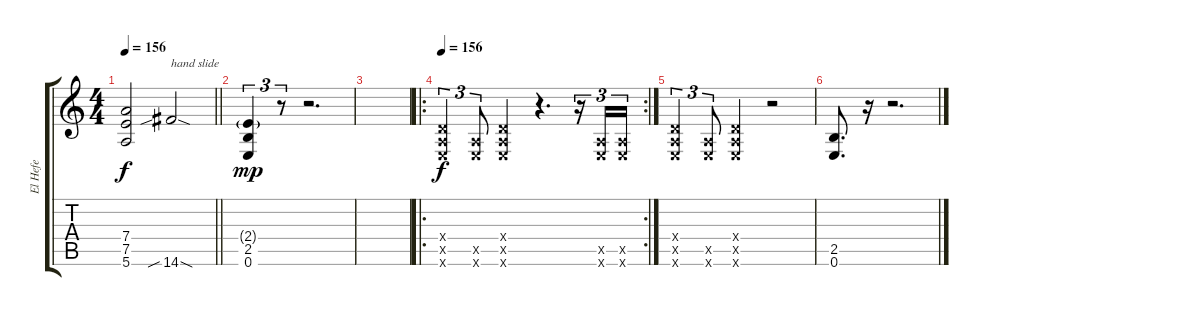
\track ("El Hefe" "El Hefe") {instrument distortionguitar}
\staff {score tabs}
\tuning (E4 B3 G3 D3 A2 E2) {hide}
\ts (4 4)
\tempo 156
\clef g2
\barLineRight lightlight
\ks c
(7.4{t} 7.5{t} 5.6{t}).2{dy f} 14.6{sib sod}.2{txt "hand slide"} |
\section ("" "")
(2.4{g} 2.5 0.6).4{tu (3 2) dy mp} r.8{tu (3 2)} r.2{d} |
|
\ro
\rc 2
\tempo 156
(0.4{x} 0.5{x} 0.6{x}).4{tu (3 2) dy f} (0.5{x} 0.6{x}).8{tu (3 2)} (0.4{x} 0.5{x} 0.6{x}).4 r.4{d} r.16{tu (3 2)} (0.5{x} 0.6{x}).16{tu (3 2)} (0.5{x} 0.6{x}).16{tu (3 2)} |
(0.4{x} 0.5{x} 0.6{x}).4{tu (3 2)} (0.5{x} 0.6{x}).8{tu (3 2)} (0.4{x} 0.5{x} 0.6{x}).4 r.2 |
(2.5 0.6).8{d} r.16 r.2{d}
